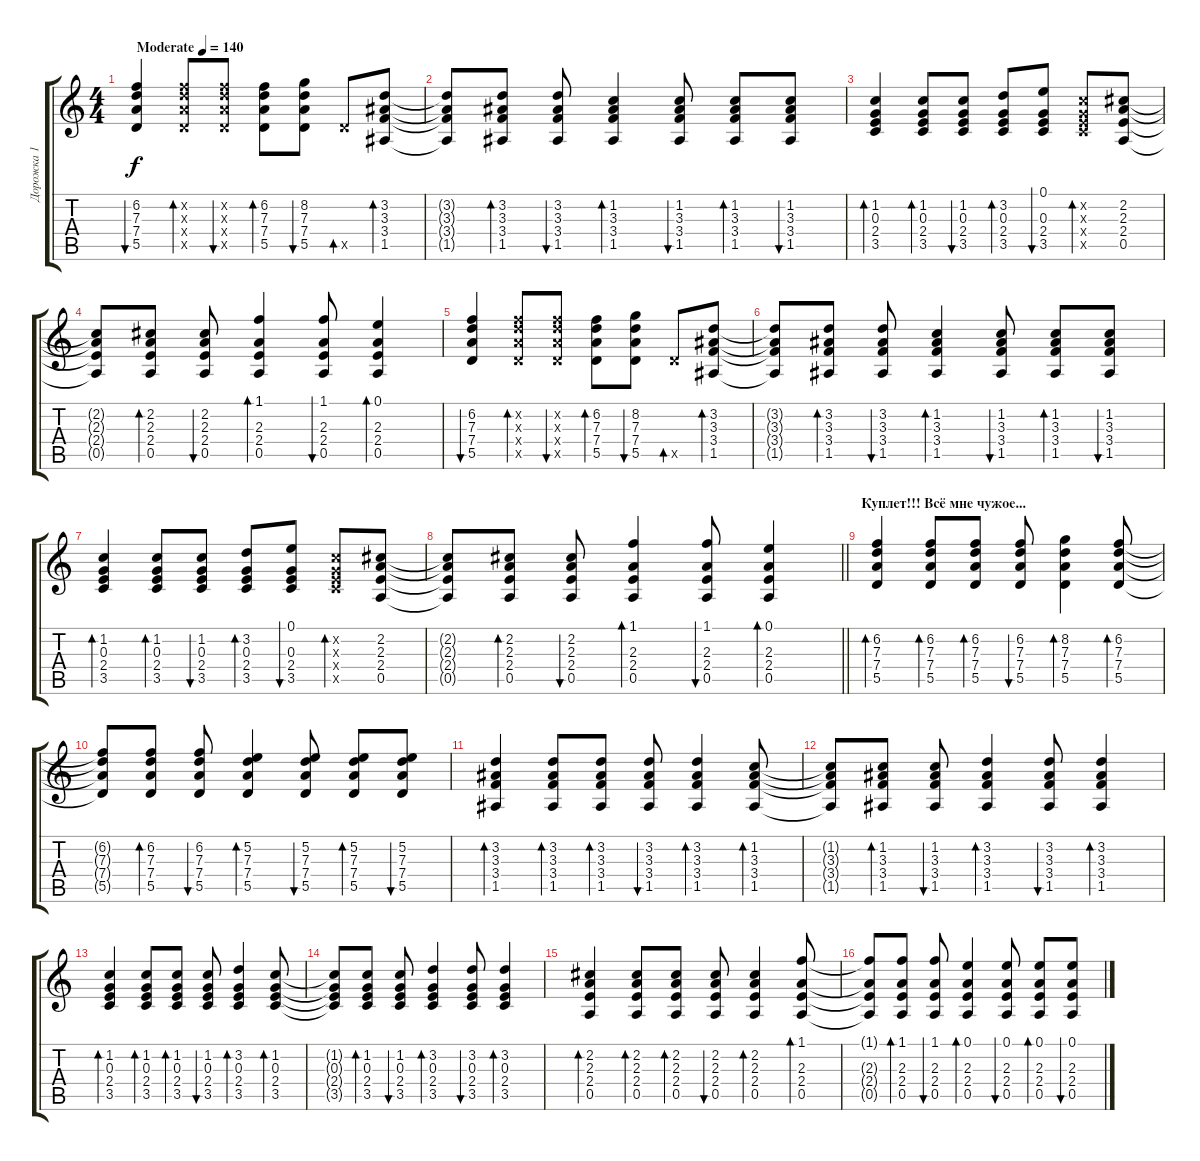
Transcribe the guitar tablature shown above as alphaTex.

\track ("Дорожка 1" "Дорожка 1") {instrument acousticguitarsteel}
\staff {score tabs}
\tuning (E4 B3 G3 D3 A2 E2) {hide}
\ts (4 4)
\tempo (140 "Moderate")
\clef g2
\ks c
(6.2 7.3 7.4 5.5).4{bu 60 dy f instrument acousticguitarsteel} (6.2{x} 7.3{x} 7.4{x} 5.5{x}).8{bd 60} (6.2{x} 7.3{x} 7.4{x} 5.5{x}).8{bu 60} (6.2 7.3 7.4 5.5).8{bd 60} (8.2 7.3 7.4 5.5).8{bu 60} 5.5{x}.8{bd 60} (3.2 3.3 3.4 1.5).8{bd 60} |
(3.2{t} 3.3{t} 3.4{t} 1.5{t}).8 (3.2 3.3 3.4 1.5).8{bd 60} (3.2 3.3 3.4 1.5).8{bu 60} (1.2 3.3 3.4 1.5).4{bd 60} (1.2 3.3 3.4 1.5).8{bu 60} (1.2 3.3 3.4 1.5).8{bd 60} (1.2 3.3 3.4 1.5).8{bu 60} |
(1.2 0.3 2.4 3.5).4{bd 60} (1.2 0.3 2.4 3.5).8{bd 60} (1.2 0.3 2.4 3.5).8{bu 60} (3.2 0.3 2.4 3.5).8{bd 60} (0.1 0.3 2.4 3.5).8{bu 60} (1.2{x} 0.3{x} 2.4{x} 3.5{x}).8{bd 60} (2.2 2.3 2.4 0.5).8 |
(2.2{t} 2.3{t} 2.4{t} 0.5{t}).8 (2.2 2.3 2.4 0.5).8{bd 60} (2.2 2.3 2.4 0.5).8{bu 60} (1.1 2.3 2.4 0.5).4{bd 60} (1.1 2.3 2.4 0.5).8{bu 60} (0.1 2.3 2.4 0.5).4{bd 60} |
(6.2 7.3 7.4 5.5).4{bu 60} (6.2{x} 7.3{x} 7.4{x} 5.5{x}).8{bd 60} (6.2{x} 7.3{x} 7.4{x} 5.5{x}).8{bu 60} (6.2 7.3 7.4 5.5).8{bd 60} (8.2 7.3 7.4 5.5).8{bu 60} 5.5{x}.8{bd 60} (3.2 3.3 3.4 1.5).8{bd 60} |
(3.2{t} 3.3{t} 3.4{t} 1.5{t}).8 (3.2 3.3 3.4 1.5).8{bd 60} (3.2 3.3 3.4 1.5).8{bu 60} (1.2 3.3 3.4 1.5).4{bd 60} (1.2 3.3 3.4 1.5).8{bu 60} (1.2 3.3 3.4 1.5).8{bd 60} (1.2 3.3 3.4 1.5).8{bu 60} |
(1.2 0.3 2.4 3.5).4{bd 60} (1.2 0.3 2.4 3.5).8{bd 60} (1.2 0.3 2.4 3.5).8{bu 60} (3.2 0.3 2.4 3.5).8{bd 60} (0.1 0.3 2.4 3.5).8{bu 60} (1.2{x} 0.3{x} 2.4{x} 3.5{x}).8{bd 60} (2.2 2.3 2.4 0.5).8 |
\barLineRight lightlight
(2.2{t} 2.3{t} 2.4{t} 0.5{t}).8 (2.2 2.3 2.4 0.5).8{bd 60} (2.2 2.3 2.4 0.5).8{bu 60} (1.1 2.3 2.4 0.5).4{bd 60} (1.1 2.3 2.4 0.5).8{bu 60} (0.1 2.3 2.4 0.5).4{bd 60} |
\section ("" "Куплет!!! Всё мне чужое...")
(6.2 7.3 7.4 5.5).4{bd 60} (6.2 7.3 7.4 5.5).8{bd 60} (6.2 7.3 7.4 5.5).8{bd 60} (6.2 7.3 7.4 5.5).8{bu 60} (8.2 7.3 7.4 5.5).4{bd 60} (6.2 7.3 7.4 5.5).8{bd 60} |
(6.2{t} 7.3{t} 7.4{t} 5.5{t}).8 (6.2 7.3 7.4 5.5).8{bd 60} (6.2 7.3 7.4 5.5).8{bu 60} (5.2 7.3 7.4 5.5).4{bd 60} (5.2 7.3 7.4 5.5).8{bu 60} (5.2 7.3 7.4 5.5).8{bd 60} (5.2 7.3 7.4 5.5).8{bu 60} |
(3.2 3.3 3.4 1.5).4{bd 60} (3.2 3.3 3.4 1.5).8{bd 60} (3.2 3.3 3.4 1.5).8{bd 60} (3.2 3.3 3.4 1.5).8{bu 60} (3.2 3.3 3.4 1.5).4{bd 60} (1.2 3.3 3.4 1.5).8{bd 60} |
(1.2{t} 3.3{t} 3.4{t} 1.5{t}).8 (1.2 3.3 3.4 1.5).8{bd 60} (1.2 3.3 3.4 1.5).8{bu 60} (3.2 3.3 3.4 1.5).4{bd 60} (3.2 3.3 3.4 1.5).8{bu 60} (3.2 3.3 3.4 1.5).4{bd 60} |
(1.2 0.3 2.4 3.5).4{bd 60} (1.2 0.3 2.4 3.5).8{bd 60} (1.2 0.3 2.4 3.5).8{bd 60} (1.2 0.3 2.4 3.5).8{bu 60} (3.2 0.3 2.4 3.5).4{bd 60} (1.2 0.3 2.4 3.5).8{bd 60} |
(1.2{t} 0.3{t} 2.4{t} 3.5{t}).8 (1.2 0.3 2.4 3.5).8{bd 60} (1.2 0.3 2.4 3.5).8{bu 60} (3.2 0.3 2.4 3.5).4{bd 60} (3.2 0.3 2.4 3.5).8{bu 60} (3.2 0.3 2.4 3.5).4{bd 60} |
(2.2 2.3 2.4 0.5).4{bd 60} (2.2 2.3 2.4 0.5).8{bd 60} (2.2 2.3 2.4 0.5).8{bd 60} (2.2 2.3 2.4 0.5).8{bu 60} (2.2 2.3 2.4 0.5).4{bd 60} (1.1 2.3 2.4 0.5).8{bd 60} |
(1.1{t} 2.3{t} 2.4{t} 0.5{t}).8 (1.1 2.3 2.4 0.5).8{bd 60} (1.1 2.3 2.4 0.5).8{bu 60} (0.1 2.3 2.4 0.5).4{bd 60} (0.1 2.3 2.4 0.5).8{bu 60} (0.1 2.3 2.4 0.5).8{bd 60} (0.1 2.3 2.4 0.5).8{bu 60}
